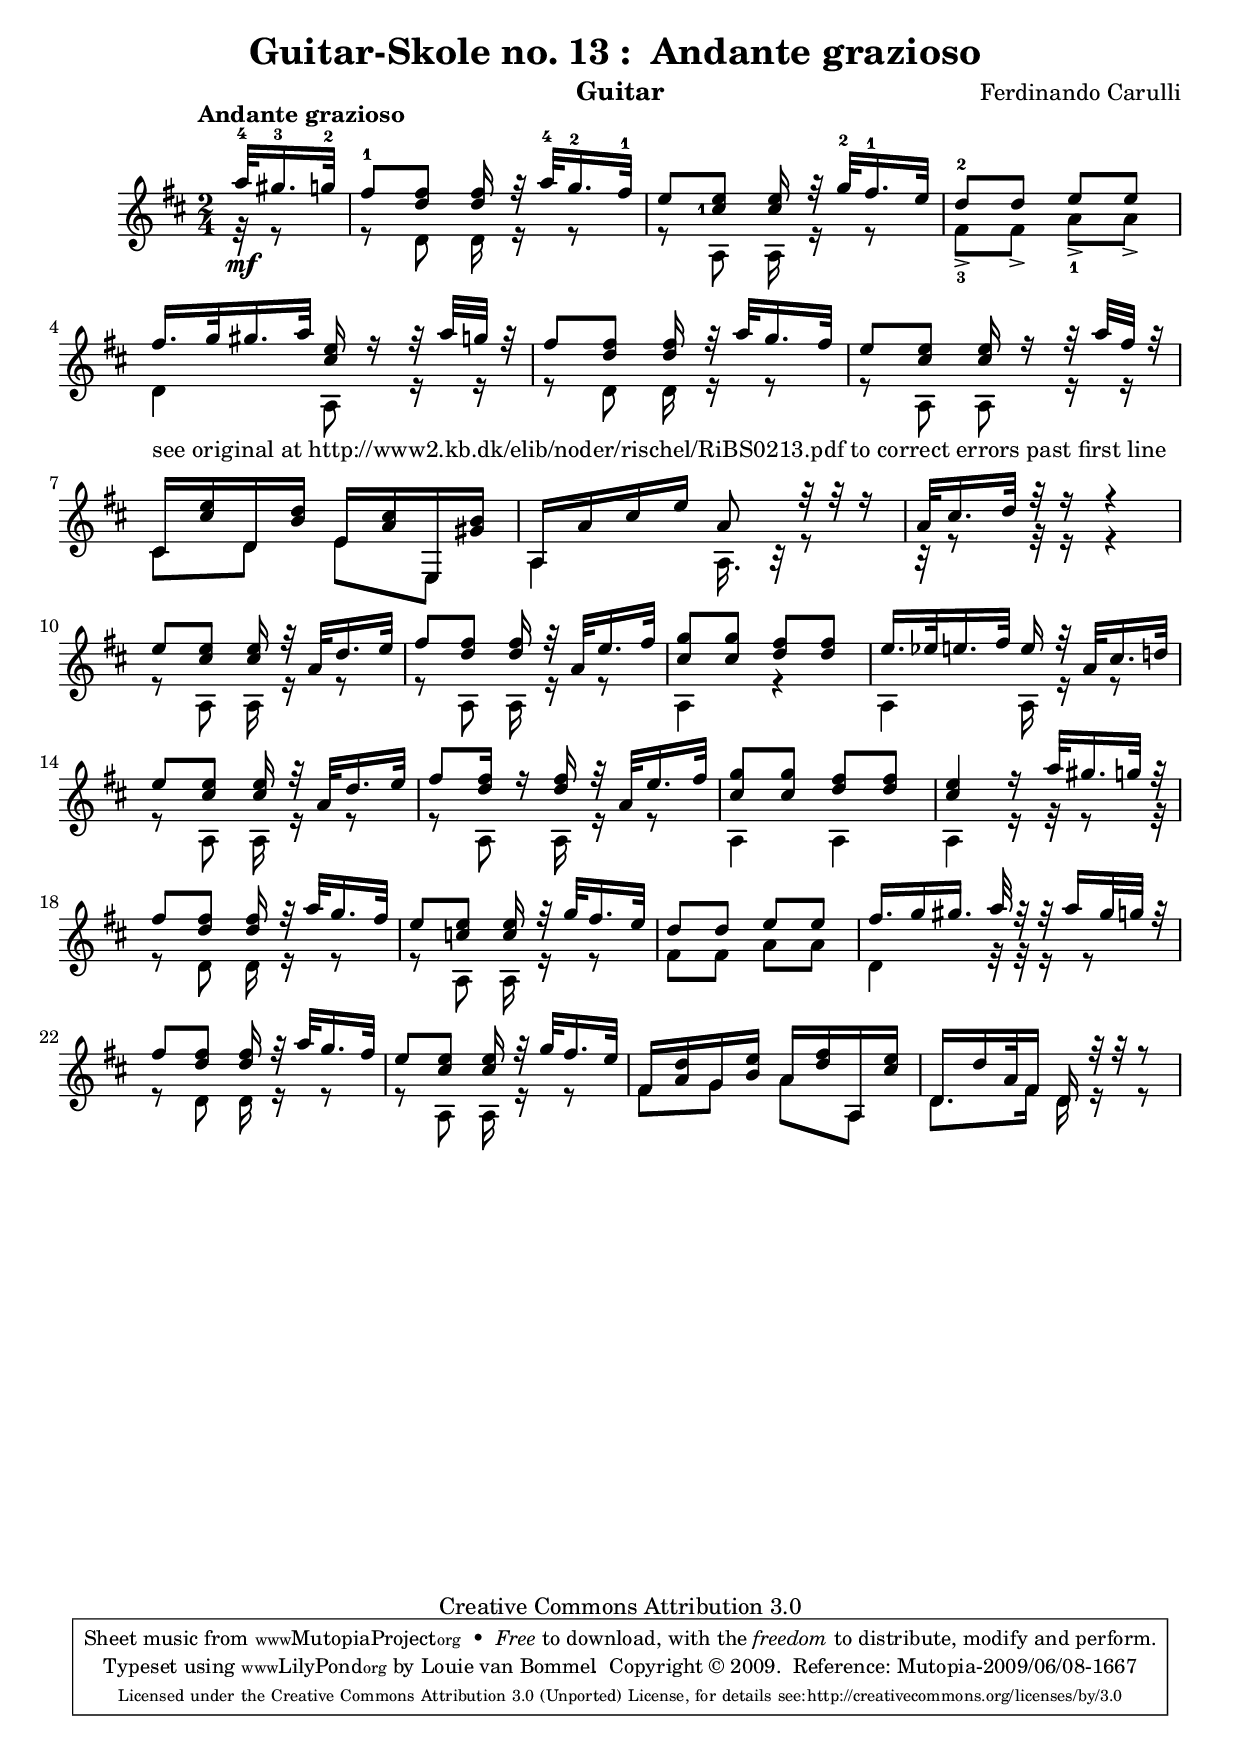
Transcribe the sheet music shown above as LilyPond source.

\version "2.12.2"
\header
{
  dedication = ""
  subtitle = ""
  subsubtitle = ""
  poet = ""
  instrument = "Guitar"
  meter = ""
  arranger = ""
  piece = ""
  opus = ""
  breakbefore = ##f
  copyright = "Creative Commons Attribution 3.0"
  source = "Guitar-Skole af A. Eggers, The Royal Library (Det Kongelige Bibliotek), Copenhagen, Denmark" 
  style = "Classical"
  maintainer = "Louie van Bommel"
  composer="Ferdinando Carulli"
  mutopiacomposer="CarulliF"
  title="Guitar-Skole no. 13 :  Andante grazioso "
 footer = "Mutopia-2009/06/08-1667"
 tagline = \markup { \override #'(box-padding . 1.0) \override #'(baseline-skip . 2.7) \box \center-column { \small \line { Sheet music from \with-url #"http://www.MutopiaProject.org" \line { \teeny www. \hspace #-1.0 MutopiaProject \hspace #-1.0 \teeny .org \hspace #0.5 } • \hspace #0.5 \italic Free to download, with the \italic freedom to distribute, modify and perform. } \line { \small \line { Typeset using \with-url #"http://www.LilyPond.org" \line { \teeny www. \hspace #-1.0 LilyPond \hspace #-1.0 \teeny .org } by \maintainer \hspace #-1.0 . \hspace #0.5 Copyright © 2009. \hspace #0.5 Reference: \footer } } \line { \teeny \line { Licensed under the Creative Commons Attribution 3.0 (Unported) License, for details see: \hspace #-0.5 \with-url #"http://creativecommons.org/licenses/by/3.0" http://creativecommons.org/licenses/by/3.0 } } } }
}
\include "generic-paper-section.ly"
\include "generic-layout-section.ly"
\include "guitar-skole-defines-section.ly"
%%%%%%%%%%%%%%%%%%%%%%%%%%%%%Start Music%%%%%%%%%%%%%%%

staffOneVoiceOneNotes =
{
  \key d \major 
  \time 2/4
  \tempo "Andante grazioso"
   %1
  \partial 32*5
  a''32-4\mf [gis''!16.-3 g''32-2]
  %2
  fis''8-1 <d'' fis''>8 <d'' fis''>16 r32 a''32-4 [g''16.-2 fis''32-1] 
  %3
  %r32 g''32 fis''16 e''32 r32 <cis'' e''>16 r4
  e''8 <cis''-1 e''> <cis'' e''>16  r32 g''32-2 [fis''16.-1 e''32]
  %4
  d''8-2 d''8 e''8 e''8 \myBreak
  %5
  fis''16. g''32 gis''!16. a''32 <cis'' e''>16 r16 r32 a''32 g''!32 r32 
  %6
  fis''8 <d'' fis''>8 <d'' fis''>16 r32 a''32 g''16. fis''32 
  %7
  e''8 <cis'' e''>8 <cis'' e''>16 r16 r32 a''32 fis''32 r32 
  %8
  cis'16 <cis'' e''>16 d'16 <b' d''>16 e'16 <a' cis''>16 e16 <gis'! b'>16 
  %9
  a16 a'16 cis''16 e''16 a'8 r32 r32 r16 
  %10
  a'32 cis''16. d''32 r32 r16 r4 
  %11
  e''8 <cis'' e''>8 <cis'' e''>16 r32 a'32 d''16. e''32 
  %12
  fis''8 <d'' fis''>8 <d'' fis''>16 r32 a'32 e''16. fis''32 
  %13
  <cis'' g''>8 <cis'' g''>8 <d'' fis''>8 <d'' fis''>8 
  %14
  e''16. ees''!32 e''16. fis''32 e''16 r32 a'32 cis''16. d''!32 
  %15
  e''8 <cis'' e''>8 <cis'' e''>16 r32 a'32 d''16. e''32 
  %16
  fis''8 <d'' fis''>16 r16 <d'' fis''>16 r32 a'32 e''16. fis''32 
  %17
  <cis'' g''>8 <cis'' g''>8 <d'' fis''>8 <d'' fis''>8 
  %18
  <cis'' e''>4 r16 a''32 gis''!16. g''!32 r32 
  %19
  fis''8 <d'' fis''>8 <d'' fis''>16 r32 a''32 g''16. fis''32 
  %20
  e''8 <c'' e''>8 <c'' e''>16 r32 g''32 fis''16. e''32 
  %21
  d''8 d''8 e''8 e''8 
  %22
  fis''16. g''16 gis''!16. a''32 r32 r32 a''16 gis''32 g''!32 r32 
  %23
  fis''8 <d'' fis''>8 <d'' fis''>16 r32 a''32 g''16. fis''32 
  %24
  e''8 <cis'' e''>8 <cis'' e''>16 r32 g''32 fis''16. e''32 
  %25
  fis'16 <a' d''>16 g'16 <b' e''>16 a'16 <d'' fis''>16 a16 <cis'' e''>16 
  %26
  d'16. d''16 a'32 fis'16 d'16 r32 r32 r8 
}
staffOneVoiceTwoNotes =
{
  %1
  r32 r8
  %2
  r8 d'8 d'16 r16 r8 
  %3
  r8 a8 a16 r16 r8 
  %4
  fis'8-3-> fis'8-> a'8-1-> a'8-> 
  %5
  d'4 \myTextIncomplete  a8 r16 r16 
  %6
  r8 d'8 d'16 r16 r8 
  %7
  r8 a8 a8 r16 r16 
  %8
  cis'8 d'8 e'8 e8 
  %9
  a4 a16. r32 r8 
  %10
  r32 r8 r32 r16 r4 
  %11
  r8 a8 a16 r16 r8 
  %12
  r8 a8 a16 r16 r8 
  %13
  a4 r4 
  %14
  a4 a16 r16 r8 
  %15
  r8 a8 a16 r16 r8 
  %16
  r8 a8 a16 r16 r8 
  %17
  a4 a4 
  %18
  a4 r16 r32 r8 r32 
  %19
  r8 d'8 d'16 r16 r8 
  %20
  r8 a8 a16 r16 r8 
  %21
  fis'8 fis'8 a'8 a'8 
  %22
  d'4 r32 r32 r16 r8 
  %23
  r8 d'8 d'16 r16 r8 
  %24
  r8 a8 a16 r16 r8 
  %25
  fis'8 g'8 a'8 a8 
  %26
  d'8. fis'16 d'16 r16 r8 
}
staffOneVoiceThreeNotes =
{
}
staffOneVoiceFourNotes =
{
}
staffTwoVoiceOneNotes =
{
}
staffTwoVoiceTwoNotes =
{
}
staffTwoVoiceThreeNotes =
{
}
staffTwoVoiceFourNotes =
{
}

myChords = \chordmode
{
}
myMainWords = \lyricmode
{
}

%%%%%%%%%%%%%%%%%%%%%%%%%%%%%End of Music%%%%%%%%%%%%%%

\include "generic-score-section.ly"
